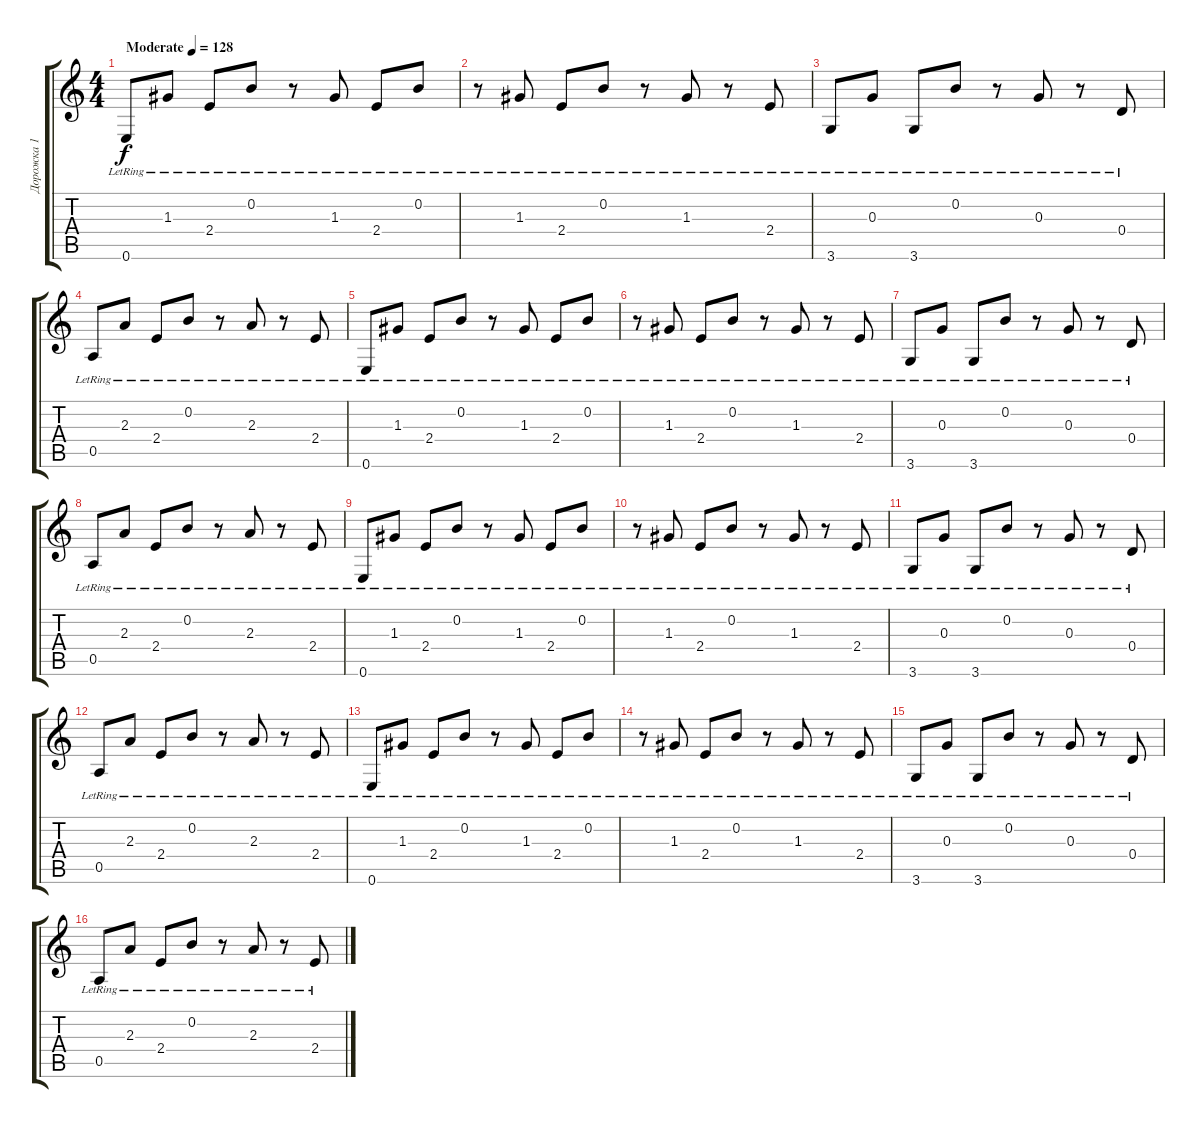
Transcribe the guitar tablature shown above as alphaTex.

\track ("Дорожка 1" "Дорожка 1") {instrument acousticguitarsteel}
\staff {score tabs}
\tuning (E4 B3 G3 D3 A2 E2) {hide}
\ts (4 4)
\tempo (128 "Moderate")
\clef g2
\ks c
0.6{lr}.8{dy f instrument acousticguitarsteel} 1.3{lr}.8 2.4{lr}.8 0.2{lr}.8 r.8 1.3{lr}.8 2.4{lr}.8 0.2{lr}.8 |
r.8 1.3{lr}.8 2.4{lr}.8 0.2{lr}.8 r.8 1.3{lr}.8 r.8 2.4{lr}.8 |
3.6{lr}.8 0.3{lr}.8 3.6{lr}.8 0.2{lr}.8 r.8 0.3{lr}.8 r.8 0.4{lr}.8 |
0.5{lr}.8 2.3{lr}.8 2.4{lr}.8 0.2{lr}.8 r.8 2.3{lr}.8 r.8 2.4{lr}.8 |
0.6{lr}.8 1.3{lr}.8 2.4{lr}.8 0.2{lr}.8 r.8 1.3{lr}.8 2.4{lr}.8 0.2{lr}.8 |
r.8 1.3{lr}.8 2.4{lr}.8 0.2{lr}.8 r.8 1.3{lr}.8 r.8 2.4{lr}.8 |
3.6{lr}.8 0.3{lr}.8 3.6{lr}.8 0.2{lr}.8 r.8 0.3{lr}.8 r.8 0.4{lr}.8 |
0.5{lr}.8 2.3{lr}.8 2.4{lr}.8 0.2{lr}.8 r.8 2.3{lr}.8 r.8 2.4{lr}.8 |
0.6{lr}.8 1.3{lr}.8 2.4{lr}.8 0.2{lr}.8 r.8 1.3{lr}.8 2.4{lr}.8 0.2{lr}.8 |
r.8 1.3{lr}.8 2.4{lr}.8 0.2{lr}.8 r.8 1.3{lr}.8 r.8 2.4{lr}.8 |
3.6{lr}.8 0.3{lr}.8 3.6{lr}.8 0.2{lr}.8 r.8 0.3{lr}.8 r.8 0.4{lr}.8 |
0.5{lr}.8 2.3{lr}.8 2.4{lr}.8 0.2{lr}.8 r.8 2.3{lr}.8 r.8 2.4{lr}.8 |
0.6{lr}.8 1.3{lr}.8 2.4{lr}.8 0.2{lr}.8 r.8 1.3{lr}.8 2.4{lr}.8 0.2{lr}.8 |
r.8 1.3{lr}.8 2.4{lr}.8 0.2{lr}.8 r.8 1.3{lr}.8 r.8 2.4{lr}.8 |
3.6{lr}.8 0.3{lr}.8 3.6{lr}.8 0.2{lr}.8 r.8 0.3{lr}.8 r.8 0.4{lr}.8 |
0.5{lr}.8 2.3{lr}.8 2.4{lr}.8 0.2{lr}.8 r.8 2.3{lr}.8 r.8 2.4{lr}.8
